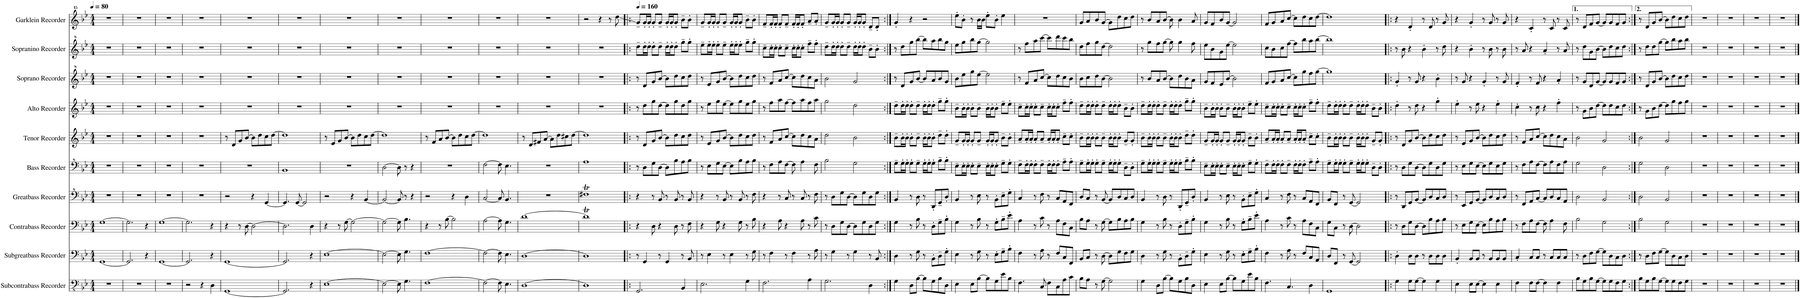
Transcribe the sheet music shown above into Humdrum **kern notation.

**kern	**kern	**kern	**kern	**kern	**kern	**kern	**kern	**kern	**kern
*part10	*part9	*part8	*part7	*part6	*part5	*part4	*part3	*part2	*part1
*staff10	*staff9	*staff8	*staff7	*staff6	*staff5	*staff4	*staff3	*staff2	*staff1
*I"Subcontrabass Recorder	*I"Subgreatbass Recorder	*I"Contrabass Recorder	*I"Greatbass Recorder	*I"Bass Recorder	*I"Tenor Recorder	*I"Alto Recorder	*I"Soprano Recorder	*I"Sopranino Recorder	*I"Garklein Recorder
*I'Scb. Rec.	*I'Sgb. Rec.	*I'Cb. Rec.	*I'Gb. Rec.	*I'B. Rec.	*I'T. Rec.	*I'A. Rec.	*I'S. Rec.	*I'Si. Rec.	*I'Gk. Rec.
*clefFv4	*clefF4	*clefF4	*clefF^4	*clefF^4	*clefG2	*clefG2	*clefG^2	*clefG^2	*clefG^^2
*	*	*	*	*	*	*	*	*Trd-7c-12	*Trd-7c-12
*k[b-e-]	*k[b-e-]	*k[b-e-]	*k[b-e-]	*k[b-e-]	*k[b-e-]	*k[b-e-]	*k[b-e-]	*k[b-e-]	*k[b-e-]
*M4/4	*M4/4	*M4/4	*M4/4	*M4/4	*M4/4	*M4/4	*M4/4	*M4/4	*M4/4
*MM80	*MM80	*MM80	*MM80	*MM80	*MM80	*MM80	*MM80	*MM80	*MM80
=1	=1	=1	=1	=1	=1	=1	=1	=1	=1
1r	[1GG	[1G	1r	1r	1r	1r	1r	1r	1r
=2	=2	=2	=2	=2	=2	=2	=2	=2	=2
1r	2.GG/]	2.G\]	1r	1r	1r	1r	1r	1r	1r
.	4r	4r	.	.	.	.	.	.	.
=3	=3	=3	=3	=3	=3	=3	=3	=3	=3
1r	[1GG	[1G	1r	1r	1r	1r	1r	1r	1r
=4	=4	=4	=4	=4	=4	=4	=4	=4	=4
2r	2.GG/]	2.G\]	1r	1r	1r	1r	1r	1r	1r
4r	.	.	.	.	.	.	.	.	.
4DD\	4r	4r	.	.	.	.	.	.	.
=5	=5	=5	=5	=5	=5	=5	=5	=5	=5
[1GGG	[1GG	4r	2r	1r	8r	1r	1r	1r	1r
.	.	.	.	.	8d/L	.	.	.	.
.	.	8r	.	.	8g/	.	.	.	.
.	.	[8D\	.	.	[8b-/J	.	.	.	.
.	.	2D\_	4r	.	8b-\L]	.	.	.	.
.	.	.	.	.	8dd\	.	.	.	.
.	.	.	[4G/	.	8cc\	.	.	.	.
.	.	.	.	.	[8dd\J	.	.	.	.
=6	=6	=6	=6	=6	=6	=6	=6	=6	=6
2.GGG/]	2.GG/]	2.D\]	4.G/]	1B-	1dd]	1r	1r	1r	1r
.	.	.	[8G/	.	.	.	.	.	.
.	.	.	2G/]	.	.	.	.	.	.
4r	4r	4D\	.	.	.	.	.	.	.
=7	=7	=7	=7	=7	=7	=7	=7	=7	=7
[1EE-	[1E-	4r	2r	1r	8r	1r	1r	1r	1r
.	.	.	.	.	8e-/L	.	.	.	.
.	.	8r	.	.	8g/	.	.	.	.
.	.	[8G\	.	.	[8b-/J	.	.	.	.
.	.	2G\_	4r	.	8b-\L]	.	.	.	.
.	.	.	.	.	8dd\	.	.	.	.
.	.	.	[4B-/	.	8cc\	.	.	.	.
.	.	.	.	.	[8dd\J	.	.	.	.
=8	=8	=8	=8	=8	=8	=8	=8	=8	=8
2EE-\_	2E-\_	2G\_	2B-/_	[2d\	1dd]	1r	1r	1r	1r
8EE-\]	8E-\]	8G\]	8B-/]	8d\]	.	.	.	.	.
4.GG\	4.G\	4.B-\	8r	8r	.	.	.	.	.
.	.	.	4r	4r	.	.	.	.	.
=9	=9	=9	=9	=9	=9	=9	=9	=9	=9
[1FF	[1F	4r	2r	1r	8r	1r	1r	1r	1r
.	.	.	.	.	8f/L	.	.	.	.
.	.	8r	.	.	8a/	.	.	.	.
.	.	[8B-\	.	.	[8b-/J	.	.	.	.
.	.	2B-\]	4r	.	8b-\L]	.	.	.	.
.	.	.	.	.	8dd\	.	.	.	.
.	.	.	4d\	.	8cc\	.	.	.	.
.	.	.	.	.	[8dd\J	.	.	.	.
=10	=10	=10	=10	=10	=10	=10	=10	=10	=10
2FF\_	2F\_	[2A\	[2c/	[2f\	1dd]	1r	1r	1r	1r
8FF\]	8F\]	8A\]	8c/]	8f\]	.	.	.	.	.
4.EE-\	4.E-\	4.G\	4.B-/	4.e-\	.	.	.	.	.
=11	=11	=11	=11	=11	=11	=11	=11	=11	=11
[1DD	[1D	[1d	1r	1r	8r	1r	1r	1r	1r
.	.	.	.	.	8d/L	.	.	.	.
.	.	.	.	.	8f#X/	.	.	.	.
.	.	.	.	.	[8a/J	.	.	.	.
.	.	.	.	.	8a\L]	.	.	.	.
.	.	.	.	.	8dd\	.	.	.	.
.	.	.	.	.	8cc#X\	.	.	.	.
.	.	.	.	.	[8dd\J	.	.	.	.
=12	=12	=12	=12	=12	=12	=12	=12	=12	=12
1DD]	1D]	1dt]	1f#Xt	1a	1dd]	1r	1r	1r	2r
.	.	.	.	.	.	.	.	.	4r
.	.	.	.	.	.	.	.	.	8r
.	.	.	.	.	.	.	.	.	8dddd\
=13!|:	=13!|:	=13!|:	=13!|:	=13!|:	=13!|:	=13!|:	=13!|:	=13!|:	=13!|:
*	*	*	*	*	*	*	*	*	*MM160
2.GGG/	8r	4r	4r	8r	8r	8r	8r	8ddd~\L	8ggg~/L
.	4GG/	.	.	8d\L	8d/L	8dd\L	8dd/L	16ddd'\L	16ggg'/L
.	.	.	.	.	.	.	.	16ddd'\JJ	16ggg'/JJ
.	.	8D\	8r	8g\	8g/	8gg\	8gg/	8ddd'\L	8ggg'/L
.	8r	4r	8B-/	[8d\J	[8b-/J	[8dd\J	[8bb-/J	8ddd~\J	8ggg~/J
.	4GG/	.	8r	8d\L]	8b-\L]	8dd\L]	8bb-\L]	16ddd'\LL	16ggg'/LL
.	.	.	.	.	.	.	.	16ddd'\J	16ggg'/J
.	.	8D\	8B-/	8b-\	8dd\	8gg\	8ddd\	8ddd'\J	8ggg'/J
4BBB-/	8r	8r	8r	8a\	8cc\	8dd\	8ccc\	8ggg~\L	8bbb-~\L
.	8BB-/	8F\	8B-/	8b-\J	8dd\J	8gg\J	8ddd\J	8ggg'\J	8bbb-'\J
=14	=14	=14	=14	=14	=14	=14	=14	=14	=14
2.EE-\	8r	4r	4r	8r	8r	8r	8r	8eee-~\L	8ggg~/L
.	4E-\	.	.	8e-\L	8e-/L	8ee-\L	8ee-/L	16eee-'\L	16ggg'/L
.	.	.	.	.	.	.	.	16eee-'\JJ	16ggg'/JJ
.	.	8G\	8r	8g\	8g/	8gg\	8gg/	8eee-'\L	8ggg'/L
.	8r	4r	8B-/	[8e-\J	[8b-/J	[8ee-\J	[8bb-/J	8eee-~\J	8ggg~/J
.	4E-\	.	8r	8e-\L]	8b-\L]	8ee-\L]	8bb-\L]	16eee-'\LL	16ggg'/LL
.	.	.	.	.	.	.	.	16eee-'\J	16ggg'/J
.	.	8G\	8B-/	8b-\	8dd\	8gg\	8ddd\	8eee-'\J	8ggg'/J
4GG\	8r	8r	8r	8a\	8cc\	8ee-\	8ccc\	8ggg~\L	8bbb-~\L
.	8G\	8B-\	8f\	8b-\J	8dd\J	8gg\J	8ddd\J	8ggg'\J	8bbb-'\J
=15	=15	=15	=15	=15	=15	=15	=15	=15	=15
2.FF\	8r	4r	4r	8r	8r	8r	8r	8ccc~\L	8fff~/L
.	4F\	.	.	8f\L	8f/L	8ff\L	8ff/L	16ccc'\L	16fff'/L
.	.	.	.	.	.	.	.	16ccc'\JJ	16fff'/JJ
.	.	8A\	8r	8a\	8a/	8aa\	8aa/	8ccc'\L	8fff'/L
.	8r	4r	8c/	[8f\J	[8cc/J	[8ff\J	[8ccc/J	8ccc~\J	8fff~/J
.	4F\	.	8r	8f\]	8cc\L]	8ff\L]	8ccc\L]	16ccc'\LL	16fff'/LL
.	.	.	.	.	.	.	.	16ccc'\J	16fff'/J
.	.	8A\	8c/	4a\	8dd\	8aa\	8ddd\	8ccc'\J	8fff'/J
4AA\	8r	8r	8r	.	8cc\	8ff\	8ccc\	8fff~\L	8aaa~/L
.	8A\	8c\	8f\	8f\	8a\J	8aa\J	8aa\J	8fff'\J	8aaa'/J
=16	=16	=16	=16	=16	=16	=16	=16	=16	=16
2.GG\	8r	8r	8r	2b-\	2dd\	2gg\	2bb-\	8ddd~\L	8ggg~/L
.	4G\	8D\L	8d\L	.	.	.	.	16ddd'\L	16ggg'/L
.	.	.	.	.	.	.	.	16ddd'\JJ	16ggg'/JJ
.	.	8G\	8g\	.	.	.	.	8ddd'\L	8ggg'/L
.	8r	[8D\J	[8d\J	.	.	.	.	8ddd~\J	8ggg~/J
.	4G\	8D\L]	8d\L]	2g\	2b-\	2dd\	2gg/	16ddd'\LL	16ggg'/LL
.	.	.	.	.	.	.	.	16ddd'\J	16ggg'/J
.	.	8G\	8g\	.	.	.	.	8ddd'\J	8ggg'/J
4DD\	8r	8D\	8d\	.	.	.	.	8bb-~\L	8ddd~/L
.	8BB-/	8G\J	8g\J	.	.	.	.	8bb-'\J	8ddd'/J
=17:|!	=17:|!	=17:|!	=17:|!	=17:|!	=17:|!	=17:|!	=17:|!	=17:|!	=17:|!
4GG\	4D\	4G\	4B-/	8g~\L	8b-~\L	8dd~\L	8r	8r	4ggg'/
.	.	.	.	16g'\L	16b-'\L	16dd'\L	8dd/L	8ddd\L	.
.	.	.	.	16g'\JJ	16b-'\JJ	16dd'\JJ	.	.	.
8DD\L	8r	8r	8r	8g'\L	8b-'\L	8dd'\L	8gg/	8ggg\	4r
[8BB-\J	8G\	8B-\	8d\	8g~\J	8b-~\J	8dd~\J	[8bb-/J	[8bbb-\J	.
8BB-\L]	8r	8r	8r	16g'\LL	16b-'\LL	16dd'\LL	8bb-/L]	8bbb-\L]	2r
.	.	.	.	16g'\J	16b-'\J	16dd'\J	.	.	.
8GG\	8BB-'\L	8D'\L	8D'/L	8g'\J	8b-'\J	8dd'\J	8aa/	8aaa\	.
8BB-\	8D~\	8G~\	8G~/	8b-~\L	8dd~\L	8gg~\L	8bb-/	8bbb-\	.
8DD\J	8G'\J	8B-'\J	8d'/J	8b-'\J	8dd'\J	8gg'\J	8gg/J	8ggg\J	.
=18	=18	=18	=18	=18	=18	=18	=18	=18	=18
4EE-\	4E-\	4G\	4B-/	8e-~\L	8g~/L	8b-~\L	8bb-\L	8eee-\L	8eeee-'\L
.	.	.	.	16e-'\L	16g'/L	16b-'\L	8eee-\	8ggg\	8bbb-'\J
.	.	.	.	16e-'\JJ	16g'/JJ	16b-'\JJ	.	.	.
8EE-\L	8r	8r	8r	8e-'\L	8g'/L	8b-'\L	8ggg\	8bbb-\	8r
[8BB-\J	8G\	8B-\	8e-\	8e-~\J	8g~/J	8b-~\J	[8eee-\J	[8ggg\J	16bbb-\LL
.	.	.	.	.	.	.	.	.	16bbb-\JJ
8BB-\L]	8r	8r	8r	16e-'\LL	16g'/LL	16b-'\LL	2eee-\]	2ggg\]	8eeee-'\L
.	.	.	.	16e-'\J	16g'/J	16b-'\J	.	.	.
8GG\	8E-'\L	8G'\L	8B-'\L	8e-'\J	8g'/J	8b-'\J	.	.	8bbb-'\J
8E-\	8G~\	8B-~\	8e-~\	8g~\L	8b-~\L	8ee-~\L	.	.	4eeee-\
8BB-\J	8B-'\J	8e-'\J	8g'\J	8g'\J	8b-'\J	8ee-'\J	.	.	.
=19	=19	=19	=19	=19	=19	=19	=19	=19	=19
4.FF\	4F\	4A\	4c/	8f~\L	8a~/L	8cc~\L	8r	8r	1r
.	.	.	.	16f'\L	16a'/L	16cc'\L	8ff/L	8fff\L	.
.	.	.	.	16f'\JJ	16a'/JJ	16cc'\JJ	.	.	.
.	8r	8r	8r	8f'\L	8a'/L	8cc'\L	8aa/	8aaa\	.
8CC/	8A\	8c\	8f\	8f~\J	8a~/J	8cc~\J	[8ccc/J	[8cccc\J	.
8FF\L	8r	8r	8r	16f'\LL	16a'/LL	16cc'\LL	8ccc\L]	8cccc\L]	.
.	.	.	.	16f'\J	16a'/J	16cc'\J	.	.	.
8CC\	8F/L	8A\L	8c/L	8f'\J	8a'/J	8cc'\J	8ddd\	8dddd\	.
8AA\	8C/	8F\	8A/	8a~\L	8cc~\L	8ff~\L	8ccc\	8cccc\	.
8C\J	8FF/J	8C\J	8F/J	8a'\J	8cc'\J	8ff'\J	8bb-\J	8bbb-\J	.
=20	=20	=20	=20	=20	=20	=20	=20	=20	=20
8BB-\L	8BB-/L	8B-\L	8d/L	8g~\L	8b-~\L	8dd~\L	8bb-\L	8ddd\L	8ggg/L
8AA\J	8C/J	8A\J	8c/J	16g'\L	16b-'\L	16dd'\L	8ccc\	8fff\	8aaa/
.	.	.	.	16g'\JJ	16b-'\JJ	16dd'\JJ	.	.	.
8r	8r	8r	8r	8g'\L	8b-'\L	8dd'\L	8ddd\	8ggg\	8bbb-/
[8GG\	[8D\	[8G\	[8B-/	8g~\J	8b-~\J	8dd~\J	[8bb-\J	[8ddd\J	[8ggg/J
2GG\]	8D\L]	8G\L]	8B-/L]	16g'\LL	16b-'\LL	16dd'\LL	2bb-\]	2ddd\]	8ggg\L]
.	.	.	.	16g'\J	16b-'\J	16dd'\J	.	.	.
.	8G\	8B-\	8d/	8g'\J	8b-'\J	8dd'\J	.	.	8dddd\
.	8F\	8A\	8c/	8d~\L	8g~/L	8b-~\L	.	.	8cccc\
.	8G\J	8B-\J	8d/J	8d'\J	8g'/J	8b-'\J	.	.	8dddd\J
=21	=21	=21	=21	=21	=21	=21	=21	=21	=21
4GG\	4D\	4G\	4B-/	8g~\L	8b-~\L	8dd~\L	8r	8r	8r
.	.	.	.	16g'\L	16b-'\L	16dd'\L	8bb-/L	8ggg\L	8bbb-/L
.	.	.	.	16g'\JJ	16b-'\JJ	16dd'\JJ	.	.	.
8DD\L	8r	8r	8r	8g'\L	8b-'\L	8dd'\L	8aa/	8fff\	8aaa/
[8BB-\J	8G\	8B-\	8d\	8g~\J	8b-~\J	8dd~\J	[8bb-/J	[8ggg\J	[8bbb-/J
8BB-\L]	8r	8r	8r	16g'\LL	16b-'\LL	16dd'\LL	8bb-\L]	8ggg\]	8bbb-\]
.	.	.	.	16g'\J	16b-'\J	16dd'\J	.	.	.
8GG\	8BB-'\L	8D'\L	8D'/L	8g'\J	8b-'\J	8dd'\J	8ddd\	4ggg\	4bbb-\
8BB-\	8D~\	8G~\	8G~/	8b-~\L	8dd~\L	8gg~\L	8bb-\	.	.
8DD\J	8G'\J	8B-'\J	8d'/J	8b-'\J	8dd'\J	8gg'\J	8aa\J	8fff\	8aaa/
=22	=22	=22	=22	=22	=22	=22	=22	=22	=22
4EE-\	4E-\	4G\	4B-/	8e-~\L	8g~/L	8b-~\L	8gg/L	8eee-\L	8ggg/L
.	.	.	.	16e-'\L	16g'/L	16b-'\L	8ff/	8bb-\	8fff/
.	.	.	.	16e-'\JJ	16g'/JJ	16b-'\JJ	.	.	.
8EE-\L	8r	8r	8r	8e-'\L	8g'/L	8b-'\L	8ee-/	8gg\	8bbb-/
[8BB-\J	8G\	8B-\	8e-\	8e-~\J	8g~/J	8b-~\J	[8bb-/J	[8eee-\J	[8ggg/J
8BB-\L]	8r	8r	8r	16e-'\LL	16g'/LL	16b-'\LL	2bb-\]	2eee-\]	2ggg/]
.	.	.	.	16e-'\J	16g'/J	16b-'\J	.	.	.
8GG\	8E-'\L	8G'\L	8B-'\L	8e-'\J	8g'/J	8b-'\J	.	.	.
8E-\	8G~\	8B-~\	8e-~\	8g~\L	8b-~\L	8ee-~\L	.	.	.
8BB-\J	8B-'\J	8e-'\J	8g'\J	8g'\J	8b-'\J	8ee-'\J	.	.	.
=23	=23	=23	=23	=23	=23	=23	=23	=23	=23
4.FF\	4F\	4A\	4c/	8f~\L	8a~/L	8cc~\L	8ff/L	8ccc\L	8fff/L
.	.	.	.	16f'\L	16a'/L	16cc'\L	8gg/	8bb-\	8ggg/
.	.	.	.	16f'\JJ	16a'/JJ	16cc'\JJ	.	.	.
.	8r	8r	8r	8f'\L	8a'/L	8cc'\L	8aa/	8ccc\	8aaa/
4.CC/	8A\	8c\	8f\	8f~\J	8a~/J	8cc~\J	[8ccc/J	[8fff\J	[8cccc/J
.	8r	8r	8r	16f'\LL	16a'/LL	16cc'\LL	8ccc\L]	8fff\L]	8cccc\L]
.	.	.	.	16f'\J	16a'/J	16cc'\J	.	.	.
.	8F/L	8A\L	8c/L	8f'\J	8a'/J	8cc'\J	8ggg\	8bbb-\	8dddd\
4DD\	8C/	8F\	8A/	8a~\L	8cc~\L	8ff~\L	8fff\	8aaa\	8cccc\
.	8AA/J	8C\J	8F/J	8a'\J	8cc'\J	8ff'\J	[8ggg\J	[8bbb-\J	[8dddd\J
=24	=24	=24	=24	=24	=24	=24	=24	=24	=24
1GGG	8D/L	8G\L	8B-/L	8g~\L	8b-~\L	8dd~\L	1ggg]	1bbb-]	1dddd]
.	8FF/J	8C\J	8F/J	16g'\L	16b-'\L	16dd'\L	.	.	.
.	.	.	.	16g'\JJ	16b-'\JJ	16dd'\JJ	.	.	.
.	8r	8r	8r	8g'\L	8b-'\L	8dd'\L	.	.	.
.	[8GG/	[8D\	[8G/	8g~\J	8b-~\J	8dd~\J	.	.	.
.	2GG/]	2D\]	2G/]	16g'\LL	16b-'\LL	16dd'\LL	.	.	.
.	.	.	.	16g'\J	16b-'\J	16dd'\J	.	.	.
.	.	.	.	8g'\J	8b-'\J	8dd'\J	.	.	.
.	.	.	.	8d~\L	8g~/L	8b-~\L	.	.	.
.	.	.	.	8d'\J	8g'/J	8b-'\J	.	.	.
=25!|:	=25!|:	=25!|:	=25!|:	=25!|:	=25!|:	=25!|:	=25!|:	=25!|:	=25!|:
4GG\	4D'\	8r	8r	8r	8r	4dd'\	4gg'/	8r	4r
.	.	8D\L	8D/L	8d\L	8d/L	.	.	8bb-\	.
8GG\L	8D\L	8G\	8G/	8g\	8g/	8r	8r	4r	4ddd'/
[8GG\J	8D\J	[8D\J	[8B-/J	[8d\J	[8b-/J	8dd\	8gg/	.	.
4GG\]	8r	8D\L]	8B-/L]	8d\L]	8b-\L]	4r	4r	4bb-'\	8r
.	8D\L	8B-\	8d/	8g\	8dd\	.	.	.	8ddd/
4GG\	8D\	8A\	8c/	8d\	8cc\	4gg'\	4bb-'\	8r	8r
.	8D\J	8B-\J	8d/J	8g\J	8dd\J	.	.	8ddd\	8ggg/
=26	=26	=26	=26	=26	=26	=26	=26	=26	=26
4EE-\	4BB-'/	8r	8r	8r	8r	4ee-'\	8r	4r	4r
.	.	8E-\L	8E-/L	8e-\L	8e-/L	.	8gg/	.	.
8EE-\L	8BB-/L	8G\	8G/	8g\	8g/	8r	4r	4bb-'\	4ggg'/
[8EE-\J	8BB-/J	[8E-\J	[8B-/J	[8e-\J	[8b-/J	8ee-\	.	.	.
4EE-\]	8r	8E-\L]	8B-/L]	8e-\L]	8b-\L]	4r	4gg'/	8r	8r
.	8BB-/L	8B-\	8d/	8g\	8dd\	.	.	8bb-\	8ggg/
4EE-\	8BB-/	8A\	8c/	8e-\	8cc\	4ee-'\	8r	8r	8r
.	8BB-/J	8B-\J	8d/J	8g\J	8dd\J	.	8gg/	8bb-\	8ggg/
=27	=27	=27	=27	=27	=27	=27	=27	=27	=27
4FF\	4C'/	8r	8r	8r	8r	4cc'\	4ff'/	8r	4r
.	.	8F\L	8F/L	8f\L	8f/L	.	.	8aa/	.
8FF\L	8C/L	8A\	8A/	8a\	8a/	8r	8r	4r	4ccc'/
[8FF\J	8C/J	[8F\J	[8c/J	[8f\J	[8cc/J	8cc\	8ff/	.	.
4FF\]	8r	8F\]	8c/L]	8f\L]	8cc\L]	4r	4r	4aa'/	8r
.	8C/L	4A\	8d/	8a\	8dd\	.	.	.	8ccc/
4FF\	8C/	.	8c/	8f\	8cc\	4ff'\	4aa'/	8r	8r
.	8C/J	8F\	8A/J	8a\J	8a\J	.	.	8aa/	8ccc/
=28	=28	=28	=28	=28	=28	=28	=28	=28	=28
8BB-\L	8r	2B-\	2d\	2g\	2b-\	8r	8r	8r	8r
8GG\	8D\L	.	.	.	.	8g\L	8gg/L	8ddd\L	8ddd/L
8BB-\	8F\	.	.	.	.	8b-\	8dd/	8gg\	8fff/
[8GG\J	[8G\J	.	.	.	.	[8dd\J	[8gg/J	[8bb-\J	[8ggg/J
8GG\L]	8G\L]	2G\	2B-/	2d\	2g/	8dd\L]	8gg/L]	8bb-\L]	8ggg/L]
8GG\	8D\	.	.	.	.	8dd\	8gg/	8ddd\	8ggg/
8FF\	8C\	.	.	.	.	8cc\	8ff/	8ccc\	8fff/
8GG\J	8D\J	.	.	.	.	8dd\J	8gg/J	8ddd\J	8ggg/J
=29:|!	=29:|!	=29:|!	=29:|!	=29:|!	=29:|!	=29:|!	=29:|!	=29:|!	=29:|!
8BB-\L	8r	2B-\	2d\	2g\	2b-\	8r	8r	8r	8r
8GG\	8D\L	.	.	.	.	8g\L	8dd/L	8ddd\L	8ddd/L
8BB-\	8F\	.	.	.	.	8b-\	8gg/	8ddd\	8ggg/
[8GG\J	[8G\J	.	.	.	.	[8dd\J	[8bb-/J	[8ggg\J	[8bbb-/J
8GG\L]	8G\L]	2G\	2B-/	2d\	2g/	8dd\L]	8bb-\L]	8ggg\L]	8bbb-\L]
8GG\	8D\	.	.	.	.	8gg\	8ddd\	8bbb-\	8dddd\
8FF\	8C\	.	.	.	.	8ff\	8ccc\	8aaa\	8cccc\
8GG\J	8D\J	.	.	.	.	8gg\J	8ddd\J	8bbb-\J	8dddd\J
=30	=30	=30	=30	=30	=30	=30	=30	=30	=30
1r	1r	1r	1r	1r	1r	1r	1r	1r	1r
=31	=31	=31	=31	=31	=31	=31	=31	=31	=31
1r	1r	1r	1r	1r	1r	1r	1r	1r	1r
=32	=32	=32	=32	=32	=32	=32	=32	=32	=32
1r	1r	1r	1r	1r	1r	1r	1r	1r	1r
=33	=33	=33	=33	=33	=33	=33	=33	=33	=33
1r	1r	1r	1r	1r	1r	1r	1r	1r	1r
==	==	==	==	==	==	==	==	==	==
*-	*-	*-	*-	*-	*-	*-	*-	*-	*-
